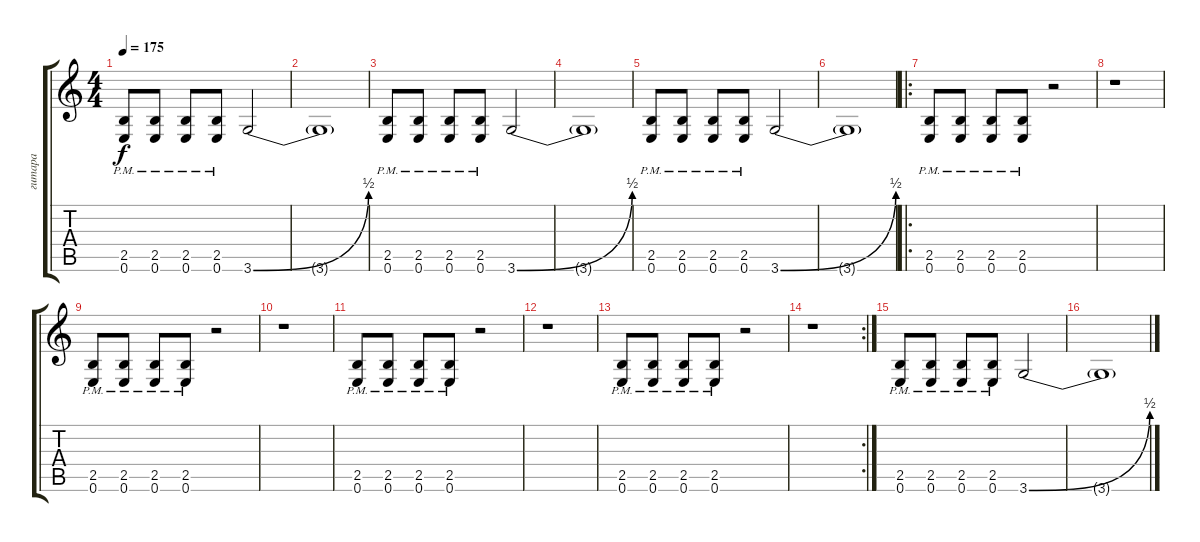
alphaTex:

\track ("гитара" "гитара") {instrument overdrivenguitar}
\staff {score tabs}
\tuning (E4 B3 G3 D3 A2 E2) {hide}
\ts (4 4)
\tempo 175
\clef g2
\ks c
(2.5{pm} 0.6).8{dy f} (2.5{pm} 0.6).8 (2.5{pm} 0.6).8 (2.5{pm} 0.6).8 3.6{be (bend 0 0 60 2)}.2 |
3.6{t}.1 |
(2.5{pm} 0.6).8 (2.5{pm} 0.6).8 (2.5{pm} 0.6).8 (2.5{pm} 0.6).8 3.6{be (bend 0 0 60 2)}.2 |
3.6{t}.1 |
(2.5{pm} 0.6).8 (2.5{pm} 0.6).8 (2.5{pm} 0.6).8 (2.5{pm} 0.6).8 3.6{be (bend 0 0 60 2)}.2 |
3.6{t}.1 |
\ro
(2.5{pm} 0.6).8 (2.5{pm} 0.6).8 (2.5{pm} 0.6).8 (2.5{pm} 0.6).8 r.2 |
r.1 |
(2.5{pm} 0.6).8 (2.5{pm} 0.6).8 (2.5{pm} 0.6).8 (2.5{pm} 0.6).8 r.2 |
r.1 |
(2.5{pm} 0.6).8 (2.5{pm} 0.6).8 (2.5{pm} 0.6).8 (2.5{pm} 0.6).8 r.2 |
r.1 |
(2.5{pm} 0.6).8 (2.5{pm} 0.6).8 (2.5{pm} 0.6).8 (2.5{pm} 0.6).8 r.2 |
\rc 2
r.1 |
(2.5{pm} 0.6).8{volume 8} (2.5{pm} 0.6).8 (2.5{pm} 0.6).8 (2.5{pm} 0.6).8 3.6{be (bend 0 0 60 2)}.2 |
3.6{t}.1
